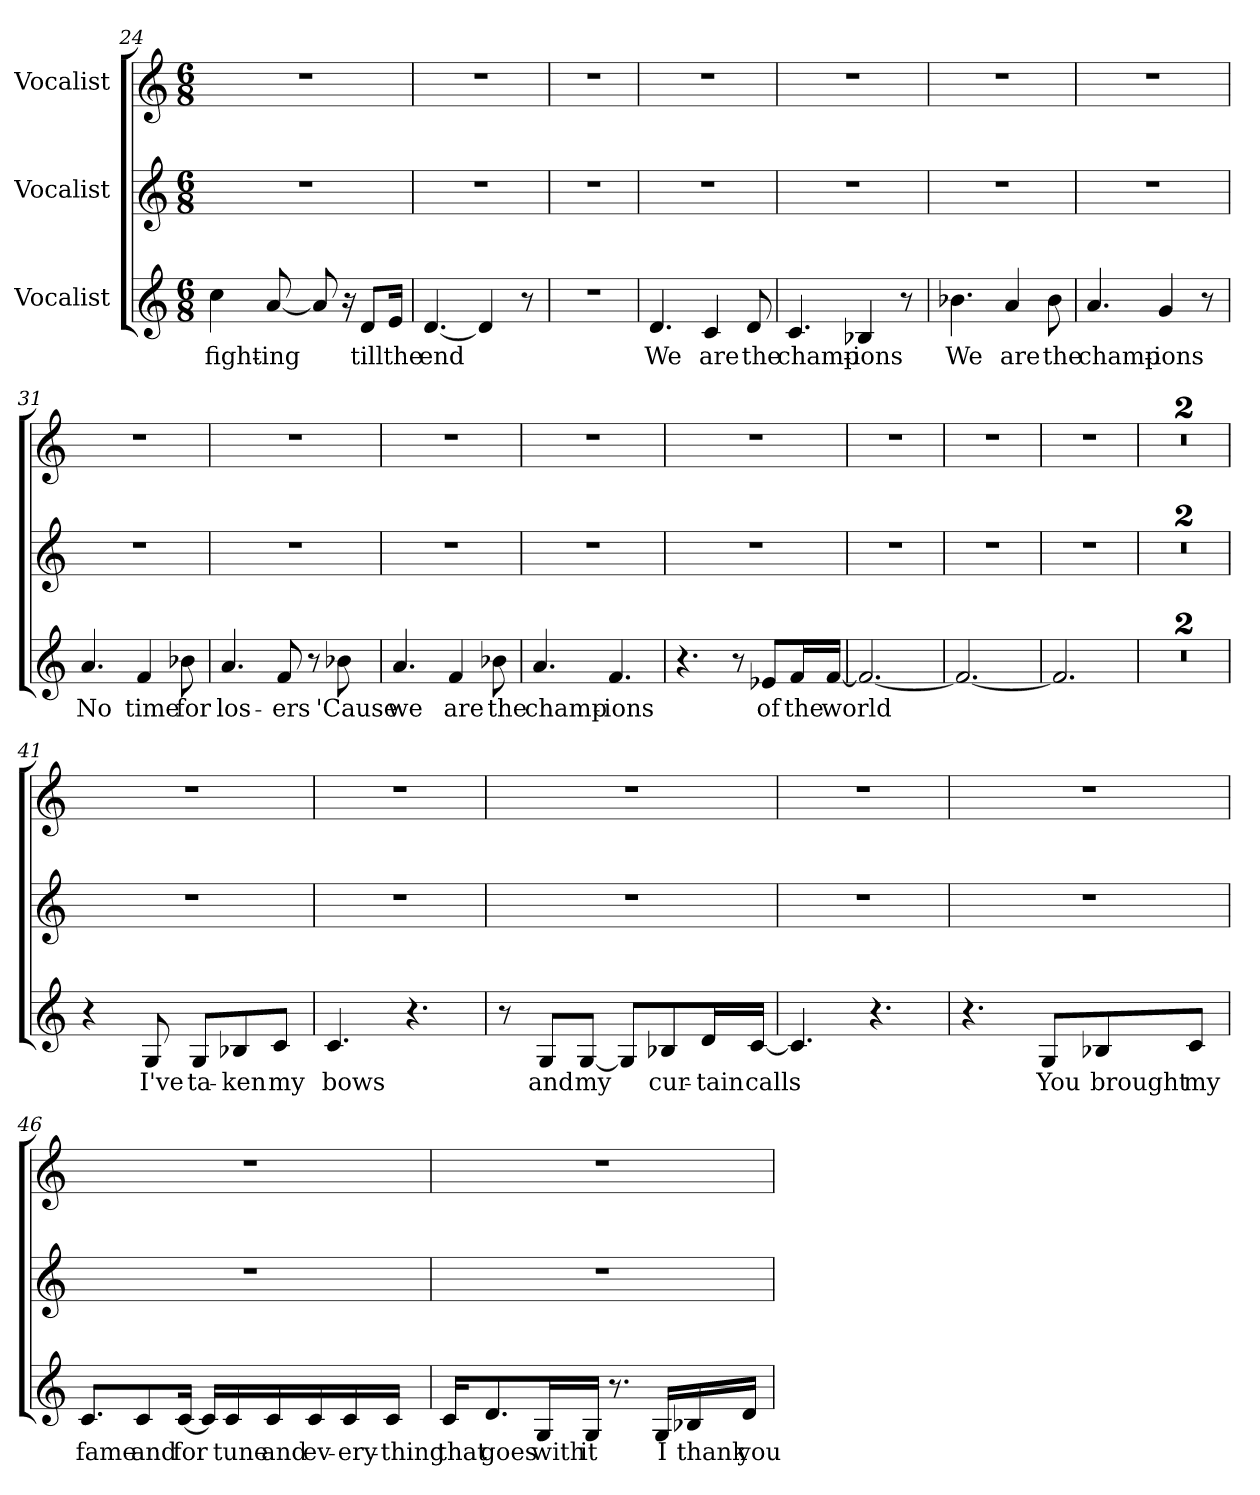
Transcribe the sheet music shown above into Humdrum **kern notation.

**kern	**text	**kern	**kern
*part3	*part3	*part2	*part1
*staff3	*staff3	*staff2	*staff1
*I"Vocalist	*	*I"Vocalist	*I"Vocalist
*clefG2	*	*clefG2	*clefG2
*M6/8	*	*M6/8	*M6/8
=24	=24	=24	=24
4cc	fight-	2.r	2.r
[8a	-ing	.	.
8a]	_	.	.
16r	.	.	.
8d/L	till	.	.
16e/Jk	the	.	.
=25	=25	=25	=25
[4.d	end	2.r	2.r
4d]	_	.	.
8r	.	.	.
=26	=26	=26	=26
2.r	.	2.r	2.r
=27	=27	=27	=27
4.d	We	2.r	2.r
4c	are	.	.
8d	the	.	.
=28	=28	=28	=28
4.c	champ-	2.r	2.r
4B-X	-ions	.	.
8r	.	.	.
=29	=29	=29	=29
4.b-X	We	2.r	2.r
4a	are	.	.
8b-	the	.	.
=30	=30	=30	=30
4.a	champ-	2.r	2.r
4g	-ions	.	.
8r	.	.	.
=31	=31	=31	=31
4.a	No	2.r	2.r
4f	time	.	.
8b-X	for	.	.
=32	=32	=32	=32
4.a	los-	2.r	2.r
8f	-ers	.	.
8r	.	.	.
8b-X	'Cause	.	.
=33	=33	=33	=33
4.a	we	2.r	2.r
4f	are	.	.
8b-X	the	.	.
=34	=34	=34	=34
4.a	champ-	2.r	2.r
4.f	-ions	.	.
=35	=35	=35	=35
4.r	.	2.r	2.r
8r	.	.	.
8e-X/L	of	.	.
16f/L	the	.	.
[16f/JJ	world	.	.
=36	=36	=36	=36
2.f_	_	2.r	2.r
=37	=37	=37	=37
2.f_	_	2.r	2.r
=38	=38	=38	=38
2.f]	_	2.r	2.r
=39	=39	=39	=39
2.r	.	2.r	2.r
=40	=40	=40	=40
2.r	.	2.r	2.r
=41	=41	=41	=41
4r	.	2.r	2.r
8G	I've	.	.
8G/L	ta-	.	.
8B-X/	-ken	.	.
8c/J	my	.	.
=42	=42	=42	=42
4.c	bows	2.r	2.r
4.r	.	.	.
=43	=43	=43	=43
8r	.	2.r	2.r
8G/L	and	.	.
[8G/J	my	.	.
8G/L]	_	.	.
8B-X/	cur-	.	.
16d/L	-tain	.	.
[16c/JJ	calls	.	.
=44	=44	=44	=44
4.c]	_	2.r	2.r
4.r	.	.	.
=45	=45	=45	=45
4.r	.	2.r	2.r
8G/L	You	.	.
8B-X/	brought	.	.
8c/J	my	.	.
=46	=46	=46	=46
8.c/L	fame	2.r	2.r
8c/	and	.	.
[16c/Jk	for-	.	.
16c/LL]	_	.	.
16c/	-tune	.	.
16c/	and	.	.
16c/	ev-	.	.
16c/	-ery-	.	.
16c/JJ	-thing	.	.
=47	=47	=47	=47
16c/KL	that	2.r	2.r
8.d/	goes	.	.
16G/L	with	.	.
16G/JJ	it	.	.
8.r	.	.	.
16G/LL	I	.	.
16B-X/	thank	.	.
16d/JJ	you	.	.
=	=	=	=
*-	*-	*-	*-
